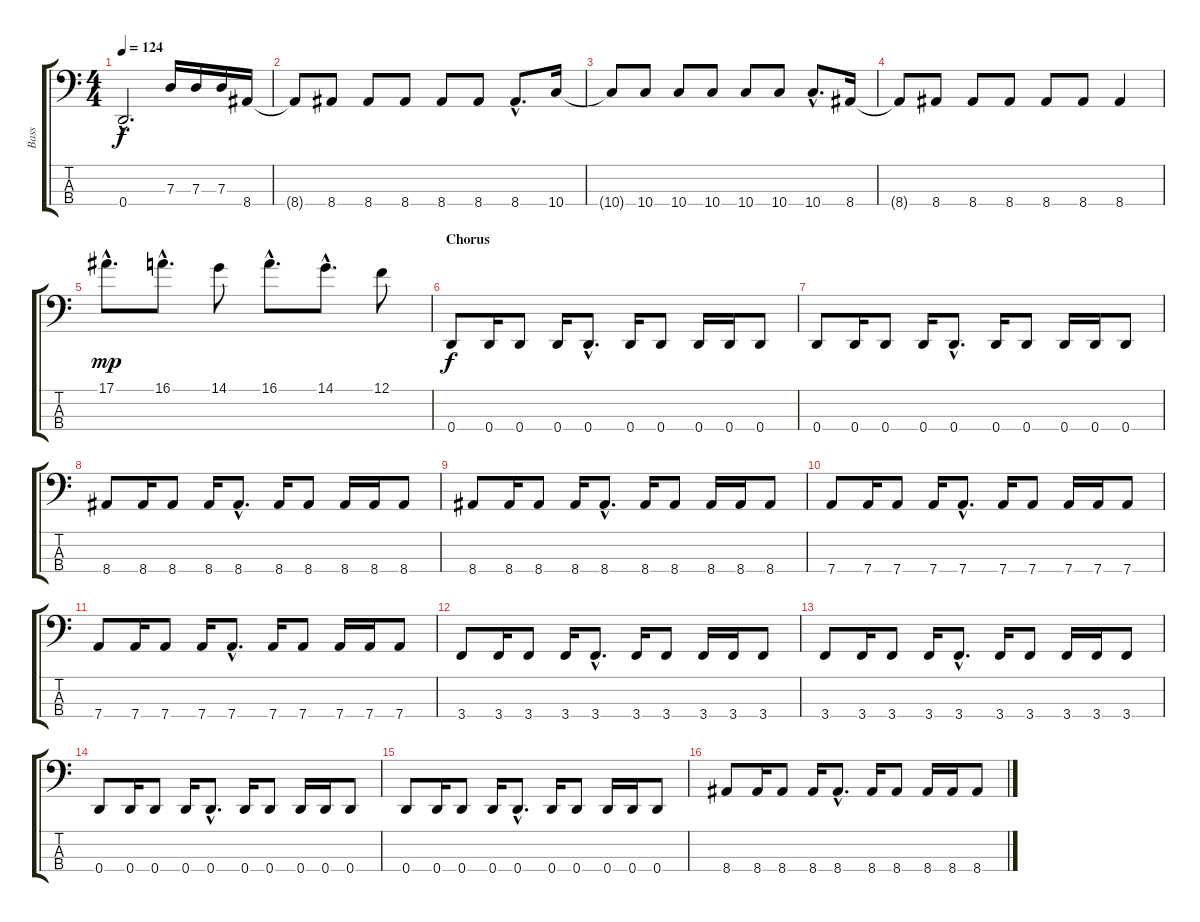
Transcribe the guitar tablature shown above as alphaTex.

\track ("Bass" "Bass") {instrument electricbasspick}
\staff {score tabs}
\tuning (F2 C2 G1 D1) {hide}
\ts (4 4)
\tempo 124
\clef f4
\ks c
0.4{hac t}.2{d dy f} 7.3.16 7.3.16 7.3.16 8.4.16 |
8.4{t}.8 8.4.8 8.4.8 8.4.8 8.4.8 8.4.8 8.4{hac}.8{d} 10.4.16 |
10.4{t}.8 10.4.8 10.4.8 10.4.8 10.4.8 10.4.8 10.4{hac}.8{d} 8.4.16 |
8.4{t}.8 8.4.8 8.4.8 8.4.8 8.4.8 8.4.8 8.4.4 |
17.1{hac}.8{d dy mp} 16.1{hac}.8{d} 14.1.8 16.1{hac}.8{d} 14.1{hac}.8{d} 12.1.8 |
\section ("" "Chorus")
0.4.8{dy f} 0.4.16 0.4.8 0.4.16 0.4{hac}.8{d} 0.4.16 0.4.8 0.4.16 0.4.16 0.4.8 |
0.4.8 0.4.16 0.4.8 0.4.16 0.4{hac}.8{d} 0.4.16 0.4.8 0.4.16 0.4.16 0.4.8 |
8.4.8 8.4.16 8.4.8 8.4.16 8.4{hac}.8{d} 8.4.16 8.4.8 8.4.16 8.4.16 8.4.8 |
8.4.8 8.4.16 8.4.8 8.4.16 8.4{hac}.8{d} 8.4.16 8.4.8 8.4.16 8.4.16 8.4.8 |
7.4.8 7.4.16 7.4.8 7.4.16 7.4{hac}.8{d} 7.4.16 7.4.8 7.4.16 7.4.16 7.4.8 |
7.4.8 7.4.16 7.4.8 7.4.16 7.4{hac}.8{d} 7.4.16 7.4.8 7.4.16 7.4.16 7.4.8 |
3.4.8 3.4.16 3.4.8 3.4.16 3.4{hac}.8{d} 3.4.16 3.4.8 3.4.16 3.4.16 3.4.8 |
3.4.8 3.4.16 3.4.8 3.4.16 3.4{hac}.8{d} 3.4.16 3.4.8 3.4.16 3.4.16 3.4.8 |
0.4.8 0.4.16 0.4.8 0.4.16 0.4{hac}.8{d} 0.4.16 0.4.8 0.4.16 0.4.16 0.4.8 |
0.4.8 0.4.16 0.4.8 0.4.16 0.4{hac}.8{d} 0.4.16 0.4.8 0.4.16 0.4.16 0.4.8 |
8.4.8 8.4.16 8.4.8 8.4.16 8.4{hac}.8{d} 8.4.16 8.4.8 8.4.16 8.4.16 8.4.8
